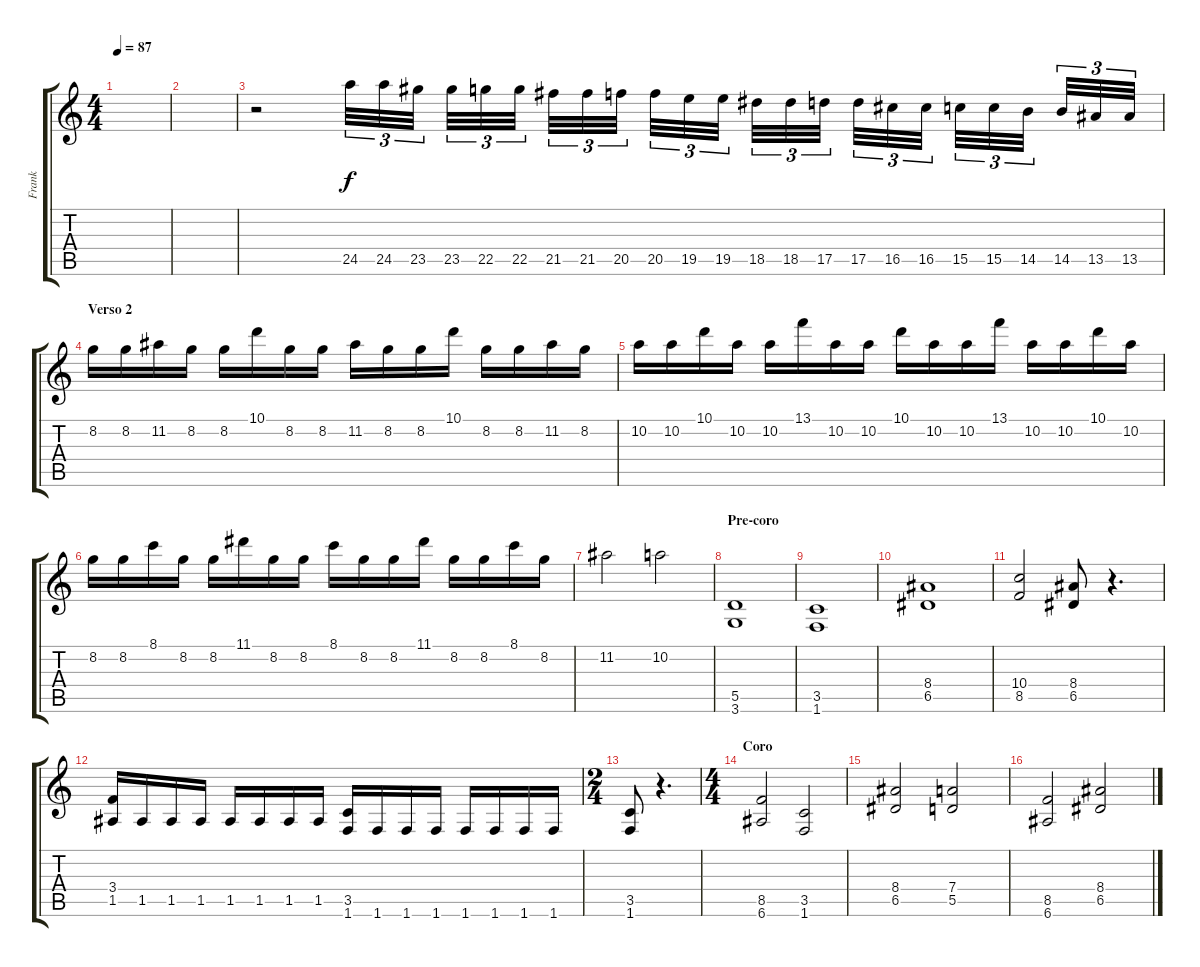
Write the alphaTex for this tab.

\track ("Frank" "Frank") {instrument distortionguitar}
\staff {score tabs}
\tuning (E4 B3 G3 D3 A2 E2) {hide}
\ts (4 4)
\tempo 87
\clef g2
\ks c
|
|
r.2 24.5.32{tu (3 2) instrument guitarfretnoise} 24.5.32{tu (3 2)} 23.5.32{tu (3 2)} 23.5.32{tu (3 2)} 22.5.32{tu (3 2)} 22.5.32{tu (3 2)} 21.5.32{tu (3 2)} 21.5.32{tu (3 2)} 20.5.32{tu (3 2)} 20.5.32{tu (3 2)} 19.5.32{tu (3 2)} 19.5.32{tu (3 2)} 18.5.32{tu (3 2)} 18.5.32{tu (3 2)} 17.5.32{tu (3 2)} 17.5.32{tu (3 2)} 16.5.32{tu (3 2)} 16.5.32{tu (3 2)} 15.5.32{tu (3 2)} 15.5.32{tu (3 2)} 14.5.32{tu (3 2)} 14.5.32{tu (3 2)} 13.5.32{tu (3 2)} 13.5.32{tu (3 2)} |
\section ("" "Verso 2")
8.2.16{volume 9 instrument distortionguitar} 8.2.16 11.2.16 8.2.16 8.2.16 10.1.16 8.2.16 8.2.16 11.2.16 8.2.16 8.2.16 10.1.16 8.2.16 8.2.16 11.2.16 8.2.16 |
10.2.16 10.2.16 10.1.16 10.2.16 10.2.16 13.1.16 10.2.16 10.2.16 10.1.16 10.2.16 10.2.16 13.1.16 10.2.16 10.2.16 10.1.16 10.2.16 |
8.2.16 8.2.16 8.1.16 8.2.16 8.2.16 11.1.16 8.2.16 8.2.16 8.1.16 8.2.16 8.2.16 11.1.16 8.2.16 8.2.16 8.1.16 8.2.16 |
11.2.2 10.2.2 |
\section ("" "Pre-coro")
(5.5 3.6).1{volume 12} |
(3.5 1.6).1 |
(8.4 6.5).1 |
(10.4 8.5).2 (8.4 6.5).8 r.4{d} |
(3.4 1.5).16 1.5.16 1.5.16 1.5.16 1.5.16 1.5.16 1.5.16 1.5.16 (3.5 1.6).16 1.6.16 1.6.16 1.6.16 1.6.16 1.6.16 1.6.16 1.6.16 |
\ts (2 4)
(3.5 1.6).8 r.4{d} |
\ts (4 4)
\section ("" "Coro")
(8.5 6.6).2 (3.5 1.6).2 |
(8.4 6.5).2 (7.4 5.5).2 |
(8.5 6.6).2 (8.4 6.5).2
